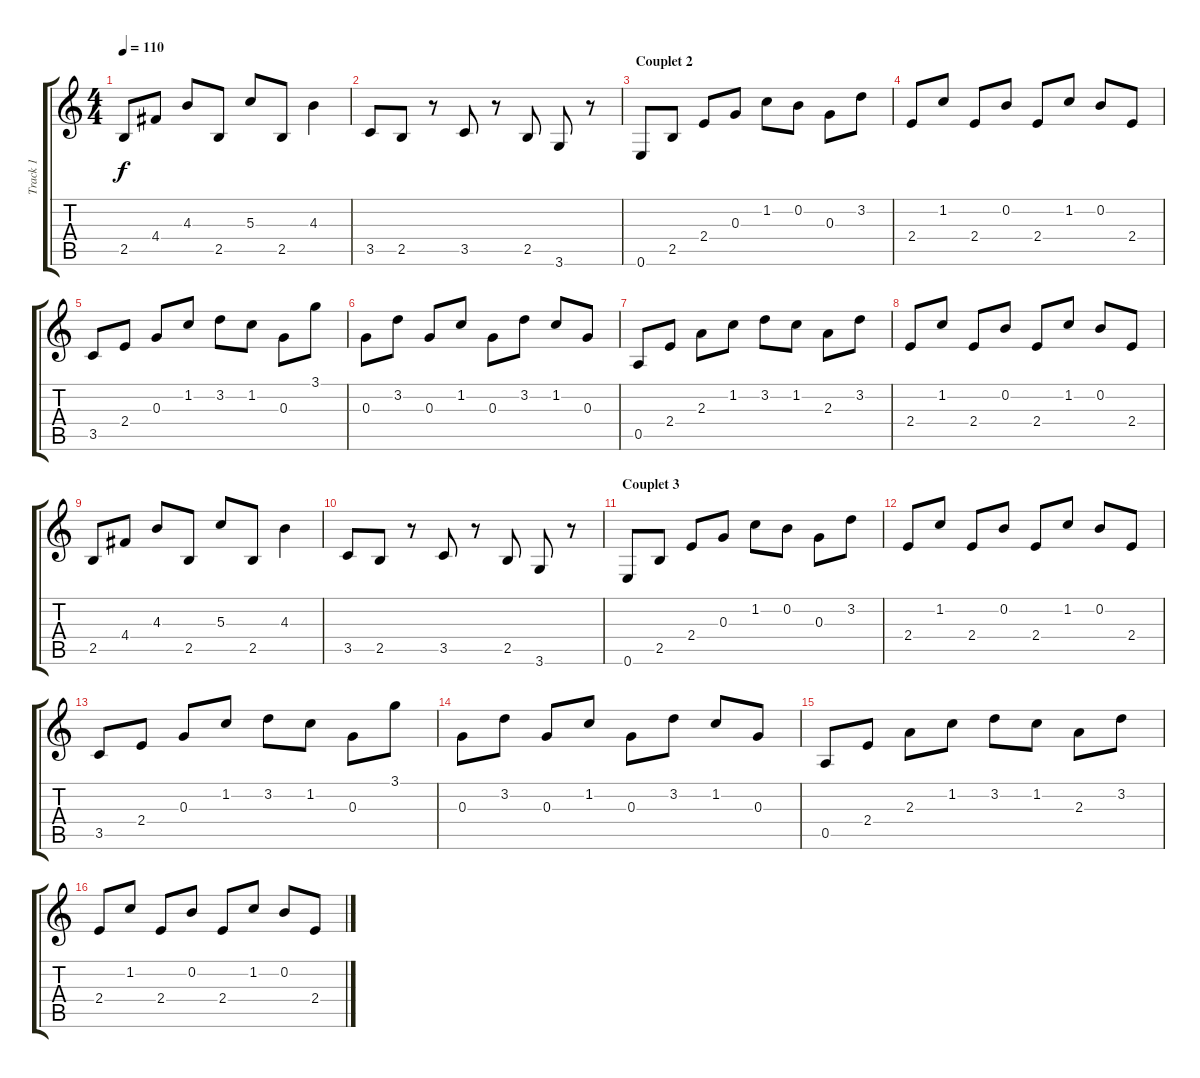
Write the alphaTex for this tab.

\track ("Track 1" "Track 1") {instrument acousticguitarsteel}
\staff {score tabs}
\tuning (E4 B3 G3 D3 A2 E2) {hide}
\ts (4 4)
\tempo 110
\clef g2
\ks c
2.5.8{dy f} 4.4.8 4.3.8 2.5.8 5.3.8 2.5.8 4.3.4 |
3.5.8 2.5.8 r.8 3.5.8 r.8 2.5.8 3.6.8 r.8 |
\section ("" "Couplet 2")
0.6.8 2.5.8 2.4.8 0.3.8 1.2.8 0.2.8 0.3.8 3.2.8 |
2.4.8 1.2.8 2.4.8 0.2.8 2.4.8 1.2.8 0.2.8 2.4.8 |
3.5.8 2.4.8 0.3.8 1.2.8 3.2.8 1.2.8 0.3.8 3.1.8 |
0.3.8 3.2.8 0.3.8 1.2.8 0.3.8 3.2.8 1.2.8 0.3.8 |
0.5.8 2.4.8 2.3.8 1.2.8 3.2.8 1.2.8 2.3.8 3.2.8 |
2.4.8 1.2.8 2.4.8 0.2.8 2.4.8 1.2.8 0.2.8 2.4.8 |
2.5.8 4.4.8 4.3.8 2.5.8 5.3.8 2.5.8 4.3.4 |
3.5.8 2.5.8 r.8 3.5.8 r.8 2.5.8 3.6.8 r.8 |
\section ("" "Couplet 3")
0.6.8 2.5.8 2.4.8 0.3.8 1.2.8 0.2.8 0.3.8 3.2.8 |
2.4.8 1.2.8 2.4.8 0.2.8 2.4.8 1.2.8 0.2.8 2.4.8 |
3.5.8 2.4.8 0.3.8 1.2.8 3.2.8 1.2.8 0.3.8 3.1.8 |
0.3.8 3.2.8 0.3.8 1.2.8 0.3.8 3.2.8 1.2.8 0.3.8 |
0.5.8 2.4.8 2.3.8 1.2.8 3.2.8 1.2.8 2.3.8 3.2.8 |
2.4.8 1.2.8 2.4.8 0.2.8 2.4.8 1.2.8 0.2.8 2.4.8
